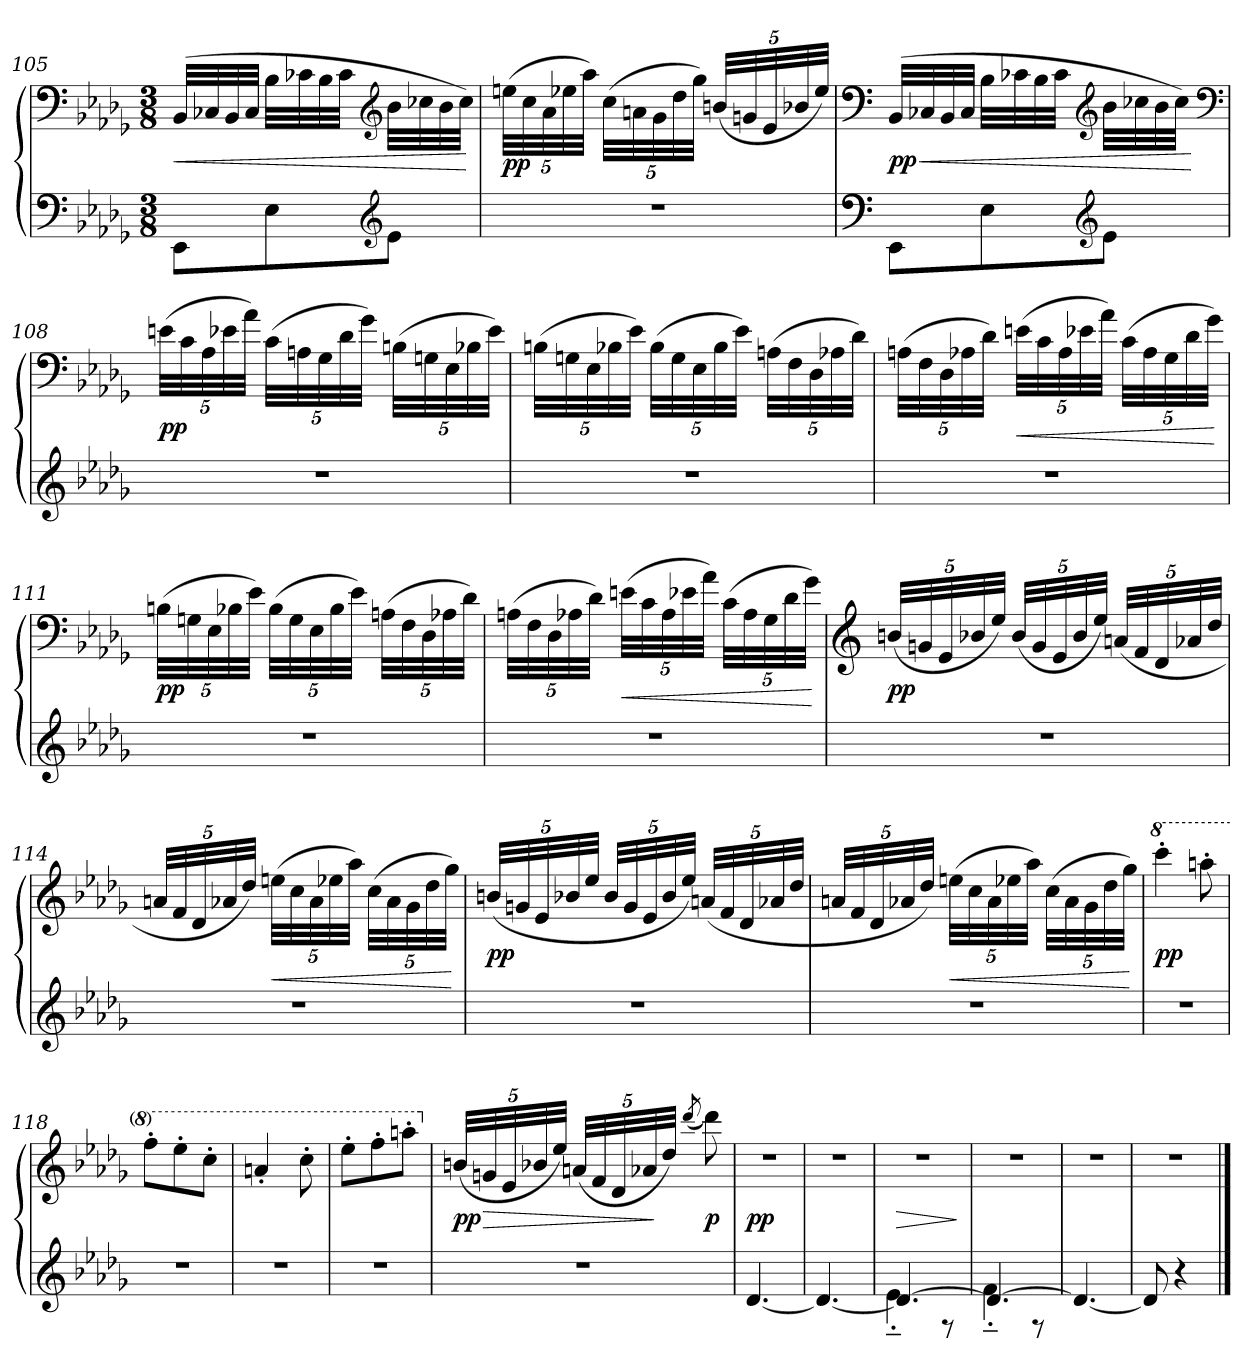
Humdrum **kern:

**kern	**kern	**dynam
*part1	*part1	*part1
*staff2	*staff1	*staff1/2
*clefF4	*clefF4	*
*k[b-e-a-d-g-]	*k[b-e-a-d-g-]	*
*M3/8	*M3/8	*
=105	=105	=105
8EE-\L	(32BB-LLL	<
.	32C-X	.
.	32BB-	.
.	32C-JJJ	.
8E-\	32B-LLL	.
.	32c-X	.
.	32B-	.
.	32c-JJJ	.
*clefG2	*clefG2	*
8e-\J	32b-LLL	.
.	32cc-X	.
.	32b-	.
.	32cc-JJJ)	.
.	.	[
=106	=106	=106
4.r	(>40eenLLL	pp
.	40cc	.
.	40a-	.
.	40ee-X	.
.	40aa-JJJ)	.
.	(>40ccLLL	.
.	40an	.
.	40g-	.
.	40dd-	.
.	40gg-JJJ)	.
.	(<40bnLLL	.
.	40gn	.
.	40e-	.
.	40b-X	.
.	40ee-JJJ)	.
=107	=107	=107
*clefF4	*clefF4	*
8EE-\L	(32BB-LLL	< pp
.	32C-X	.
.	32BB-	.
.	32C-JJJ	.
8E-\	32B-LLL	.
.	32c-X	.
.	32B-	.
.	32c-JJJ	.
*clefG2	*clefG2	*
8e-\J	32b-LLL	.
.	32cc-X	.
.	32b-	.
.	32cc-JJJ)	.
*	*clefF4	*
.	.	[
=108	=108	=108
4.r	(>40enLLL	pp
.	40c	.
.	40A-	.
.	40e-X	.
.	40a-JJJ)	.
.	(>40cLLL	.
.	40An	.
.	40G-	.
.	40d-	.
.	40g-JJJ)	.
.	(>40BnLLL	.
.	40Gn	.
.	40E-	.
.	40B-X	.
.	40e-JJJ)	.
=109	=109	=109
4.r	(>40BnLLL	.
.	40Gn	.
.	40E-	.
.	40B-X	.
.	40e-JJJ)	.
.	(>40B-LLL	.
.	40G	.
.	40E-	.
.	40B-	.
.	40e-JJJ)	.
.	(>40AnLLL	.
.	40F	.
.	40D-	.
.	40A-X	.
.	40d-JJJ)	.
=110	=110	=110
4.r	(>40AnLLL	.
.	40F	.
.	40D-	.
.	40A-X	.
.	40d-JJJ)	.
.	(>40enLLL	<
.	40c	.
.	40A-	.
.	40e-X	.
.	40a-JJJ)	.
.	(>40cLLL	.
.	40A-	.
.	40G-	.
.	40d-	.
.	40g-JJJ)	.
.	.	[
=111	=111	=111
4.r	(>40BnLLL	pp
.	40Gn	.
.	40E-	.
.	40B-X	.
.	40e-JJJ)	.
.	(>40B-LLL	.
.	40G	.
.	40E-	.
.	40B-	.
.	40e-JJJ)	.
.	(>40AnLLL	.
.	40F	.
.	40D-	.
.	40A-X	.
.	40d-JJJ)	.
=112	=112	=112
4.r	(>40AnLLL	.
.	40F	.
.	40D-	.
.	40A-X	.
.	40d-JJJ)	.
.	(>40enLLL	<
.	40c	.
.	40A-	.
.	40e-X	.
.	40a-JJJ)	.
.	(>40cLLL	.
.	40A-	.
.	40G-	.
.	40d-	.
.	40g-JJJ)	.
.	.	[
=113	=113	=113
*	*clefG2	*
4.r	(<40bnLLL	pp
.	40gn	.
.	40e-	.
.	40b-X	.
.	40ee-JJJ)	.
.	(<40b-LLL	.
.	40g	.
.	40e-	.
.	40b-	.
.	40ee-JJJ)	.
.	(<40anLLL	.
.	40f	.
.	40d-	.
.	40a-X	.
.	40dd-JJJ	.
=114	=114	=114
4.r	40anLLL	.
.	40f	.
.	40d-	.
.	40a-X	.
.	40dd-JJJ)	.
.	(>40eenLLL	<
.	40cc	.
.	40a-	.
.	40ee-X	.
.	40aa-JJJ)	.
.	(>40ccLLL	.
.	40a-	.
.	40g-	.
.	40dd-	.
.	40gg-JJJ)	.
.	.	[
=115	=115	=115
4.r	(<40bnLLL	pp
.	40gn	.
.	40e-	.
.	40b-X	.
.	40ee-JJJ	.
.	40b-LLL	.
.	40g	.
.	40e-	.
.	40b-	.
.	40ee-JJJ)	.
.	(<40anLLL	.
.	40f	.
.	40d-	.
.	40a-X	.
.	40dd-JJJ	.
=116	=116	=116
4.r	40anLLL	.
.	40f	.
.	40d-	.
.	40a-X	.
.	40dd-JJJ)	.
.	(>40eenLLL	<
.	40cc	.
.	40a-	.
.	40ee-X	.
.	40aa-JJJ)	.
.	(>40ccLLL	.
.	40a-	.
.	40g-	.
.	40dd-	.
.	40gg-JJJ)	.
.	.	[
=117	=117	=117
*	*8va	*
4.r	4cccc'	pp
.	8aaan'	.
=118	=118	=118
4.r	8fff'L	.
.	8eee-'	.
.	8ccc'J	.
=119	=119	=119
4.r	4aan'	.
.	8ccc'	.
=120	=120	=120
4.r	8eee-'L	.
.	8fff'	.
.	8aaan'J	.
=121	=121	=121
*	*X8va	*
4.r	(<40bnLLL	> pp
.	40gn	.
.	40e-	.
.	40b-X	.
.	40ee-JJJ)	.
.	(<40anLLL	.
.	40f	.
.	40d-	.
.	40a-X	.
.	40dd-JJJ)	]
.	(<8qddd-/	.
*	*8va	*
.	8dddd-)	[ [ p
=122	=122	=122
*	*X8va	*
[4.d-	4.r	pp
=123	=123	=123
4.d-_	4.r	.
=124	=124	=124
*^	*	*
4.d-_	4e-'~	4.r	>
.	8r	.	.
*v	*v	*	*
.	.	]
=125	=125	=125
*^	*	*
4.d-_	4f'~	4.r	.
.	8r	.	.
*v	*v	*	*
=126	=126	=126
4.d-_	4.r	.
=127	=127	=127
8d-]	4.r	.
4r	.	.
==	==	==
*-	*-	*-
